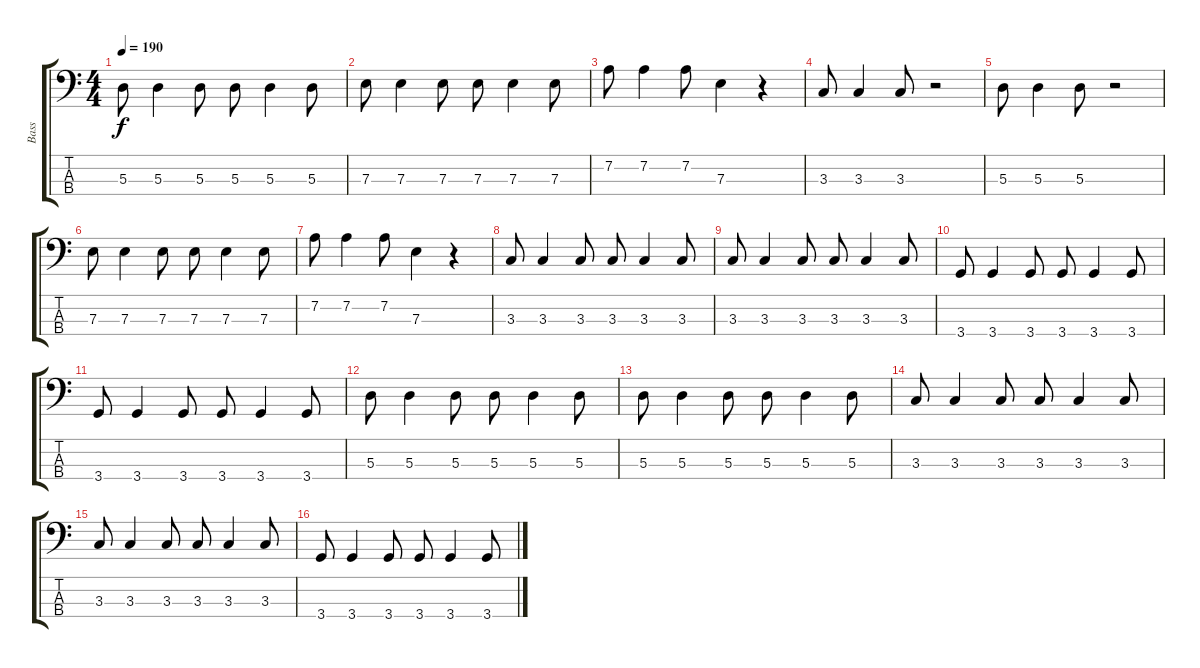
\track ("Bass" "Bass") {instrument electricbasspick}
\staff {score tabs}
\tuning (G2 D2 A1 E1) {hide}
\ts (4 4)
\tempo 190
\clef f4
\ks c
5.3.8{dy f} 5.3.4 5.3.8 5.3.8 5.3.4 5.3.8 |
7.3.8 7.3.4 7.3.8 7.3.8 7.3.4 7.3.8 |
7.2.8 7.2.4 7.2.8 7.3.4 r.4 |
3.3.8 3.3.4 3.3.8 r.2 |
5.3.8 5.3.4 5.3.8 r.2 |
7.3.8 7.3.4 7.3.8 7.3.8 7.3.4 7.3.8 |
7.2.8 7.2.4 7.2.8 7.3.4 r.4 |
3.3.8 3.3.4 3.3.8 3.3.8 3.3.4 3.3.8 |
3.3.8 3.3.4 3.3.8 3.3.8 3.3.4 3.3.8 |
3.4.8 3.4.4 3.4.8 3.4.8 3.4.4 3.4.8 |
3.4.8 3.4.4 3.4.8 3.4.8 3.4.4 3.4.8 |
5.3.8 5.3.4 5.3.8 5.3.8 5.3.4 5.3.8 |
5.3.8 5.3.4 5.3.8 5.3.8 5.3.4 5.3.8 |
3.3.8 3.3.4 3.3.8 3.3.8 3.3.4 3.3.8 |
3.3.8 3.3.4 3.3.8 3.3.8 3.3.4 3.3.8 |
3.4.8 3.4.4 3.4.8 3.4.8 3.4.4 3.4.8
